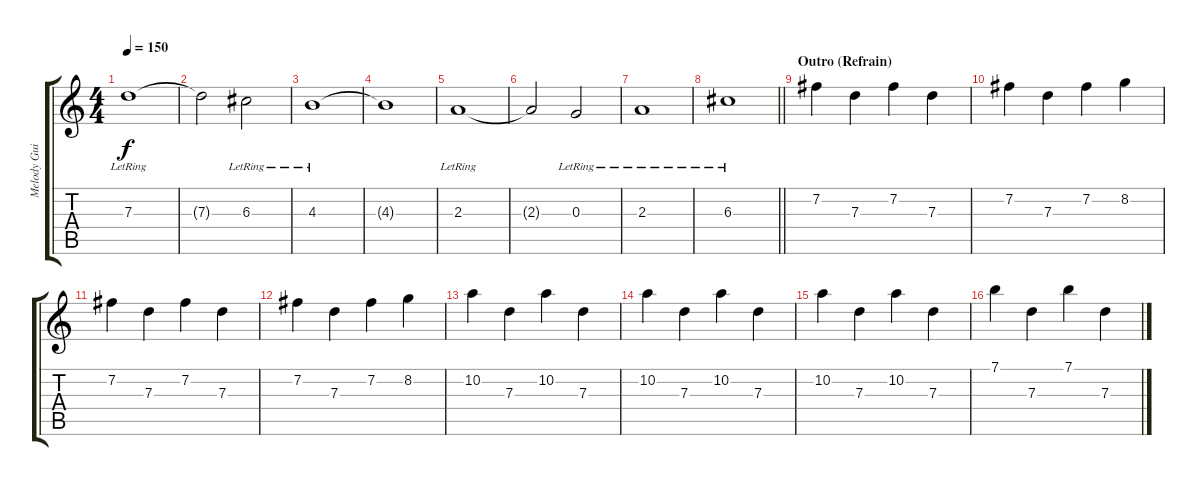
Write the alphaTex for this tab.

\track ("Melody Guitar" "Melody Gui") {instrument overdrivenguitar}
\staff {score tabs}
\tuning (E4 B3 G3 D3 A2 E2) {hide}
\ts (4 4)
\tempo 150
\clef g2
\ks c
7.3{lr}.1{dy f} |
7.3{t}.2 6.3{lr}.2 |
4.3{lr}.1 |
4.3{t}.1 |
2.3{lr}.1 |
2.3{t}.2 0.3{lr}.2 |
2.3{lr}.1 |
\barLineRight lightlight
6.3{lr}.1 |
\section ("" "Outro (Refrain)")
7.2.4 7.3.4 7.2.4 7.3.4 |
7.2.4 7.3.4 7.2.4 8.2.4 |
7.2.4 7.3.4 7.2.4 7.3.4 |
7.2.4 7.3.4 7.2.4 8.2.4 |
10.2.4 7.3.4 10.2.4 7.3.4 |
10.2.4 7.3.4 10.2.4 7.3.4 |
10.2.4 7.3.4 10.2.4 7.3.4 |
7.1.4 7.3.4 7.1.4 7.3.4
